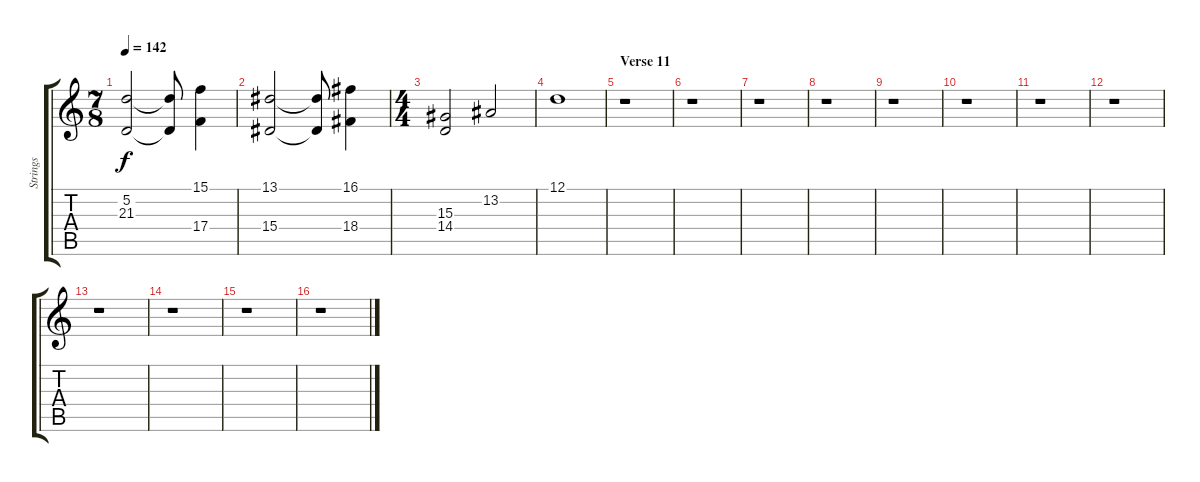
\track ("Strings" "Strings") {instrument stringensemble1}
\staff {score tabs}
\tuning (D4 A3 F3 C3 G2 D2) {hide}
\ts (7 8)
\tempo 142
\clef g2
\ks c
(5.2 21.3).2{dy f} (5.2{t} 21.3{t}).8 (15.1 17.4).4 |
(13.1 15.4).2 (13.1{t} 15.4{t}).8 (16.1 18.4).4 |
\ts (4 4)
(15.3 14.4).2 13.2.2 |
12.1.1 |
\section ("" "Verse 11")
r.1 |
r.1 |
r.1 |
r.1 |
r.1 |
r.1 |
r.1 |
r.1 |
r.1 |
r.1 |
r.1 |
r.1
